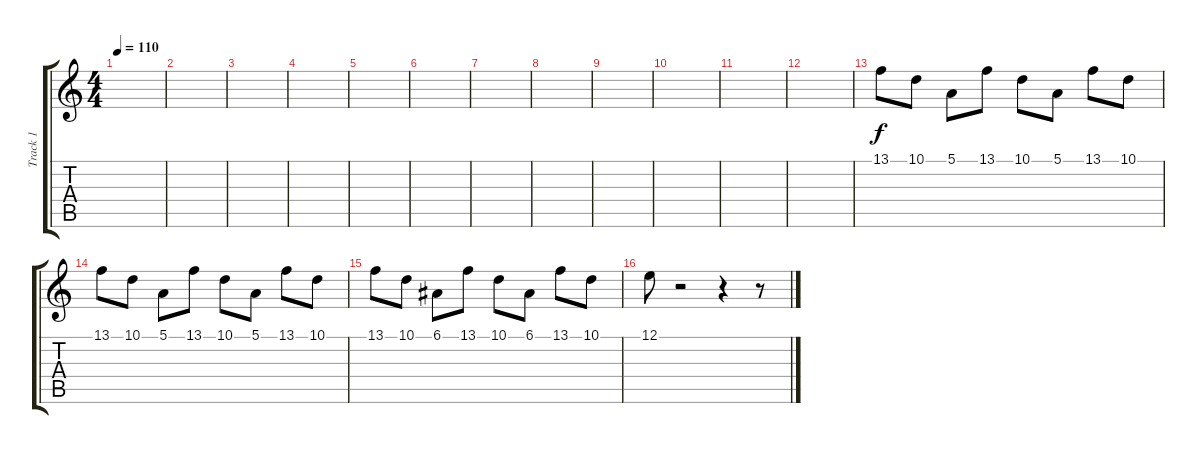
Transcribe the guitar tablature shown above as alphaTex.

\track ("Track 1" "Track 1") {instrument lead8bassandlead}
\staff {score tabs}
\tuning (E4 B3 G3 D3 A2 E2) {hide}
\ts (4 4)
\tempo 110
\clef g2
\ks c
|
|
|
|
|
|
|
|
|
|
|
|
13.1.8 10.1.8 5.1.8 13.1.8 10.1.8 5.1.8 13.1.8 10.1.8 |
13.1.8 10.1.8 5.1.8 13.1.8 10.1.8 5.1.8 13.1.8 10.1.8 |
13.1.8 10.1.8 6.1.8 13.1.8 10.1.8 6.1.8 13.1.8 10.1.8 |
12.1.8 r.2 r.4 r.8
